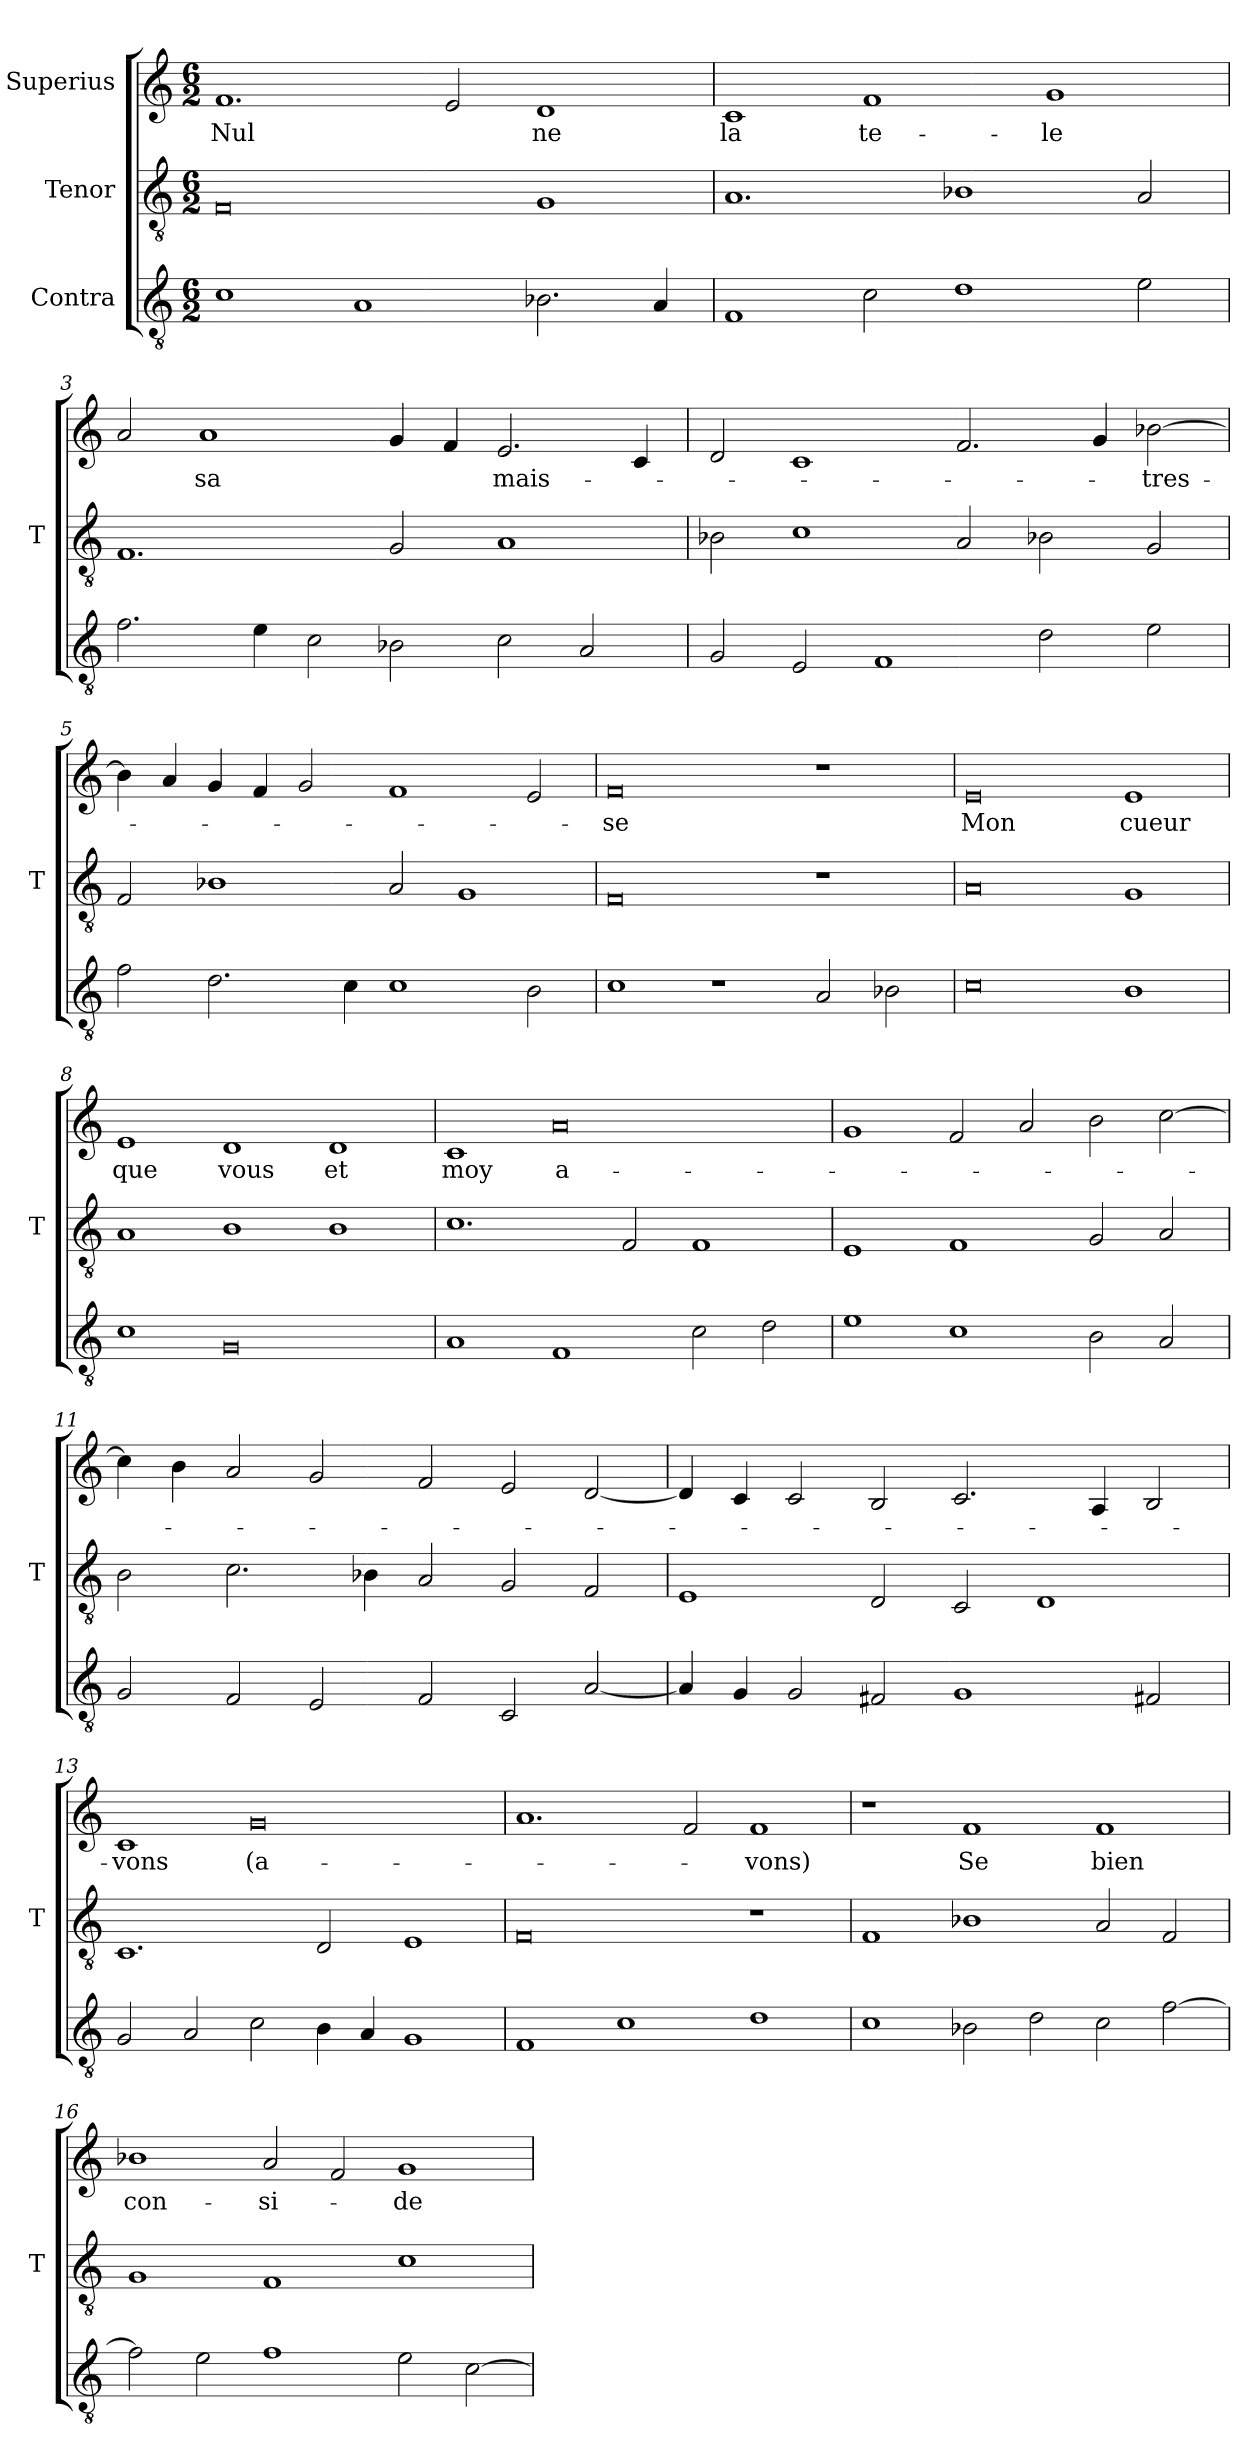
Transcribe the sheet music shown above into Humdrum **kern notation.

**kern	**kern	**kern	**text
*part3	*part2	*part1	*part1
*staff3	*staff2	*staff1	*staff1
*I"Contra	*I"Tenor	*I"Superius	*
*	*I'T	*	*
*clefGv2	*clefGv2	*clefG2	*
*M6/2	*M6/2	*M6/2	*
=1	=1	=1	=1
1c	0F	1.f	-Nul
1A	.	.	.
.	.	2e	.
2.B-X	1G	1d	-ne
4A	.	.	.
=2	=2	=2	=2
1F	1.A	1c	-la
2c	.	1f	te-
1d	1B-X	.	.
.	.	1g	-le
2e	2A	.	.
=3	=3	=3	=3
2.f	1.F	2a	.
.	.	1a	-sa
4e	.	.	.
2c	.	.	.
2B-X	2G	4g	.
.	.	4f	.
2c	1A	2.e	mais-
2A	.	.	.
.	.	4c	.
=4	=4	=4	=4
2G	2B-X	2d	.
2E	1c	1c	.
1F	.	.	.
.	2A	2.f	.
2d	2B-X	.	.
.	.	4g	.
2e	2G	[2b-X	-tres-
=5	=5	=5	=5
2f	2F	4b-]	.
.	.	4a	.
2.d	1B-X	4g	.
.	.	4f	.
.	.	2g	.
4c	.	.	.
1c	2A	1f	.
.	1G	.	.
2B	.	2e	.
=6	=6	=6	=6
1c	0F	0f	-se
1r	.	.	.
2A	1r	1r	.
2B-X	.	.	.
=7	=7	=7	=7
0c	0A	0e	-Mon
1B	1G	1e	-cueur
=8	=8	=8	=8
1c	1A	1e	-que
0G	1B	1d	-vous
.	1B	1d	-et
=9	=9	=9	=9
1A	1.c	1c	-moy
1F	.	0a	a-
.	2F	.	.
2c	1F	.	.
2d	.	.	.
=10	=10	=10	=10
1e	1E	1g	.
1c	1F	2f	.
.	.	2a	.
2B	2G	2b	.
2A	2A	[2cc	.
=11	=11	=11	=11
2G	2B	4cc]	.
.	.	4b	.
2F	2.c	2a	.
2E	.	2g	.
.	4B-X	.	.
2F	2A	2f	.
2C	2G	2e	.
[2A	2F	[2d	.
=12	=12	=12	=12
4A]	1E	4d]	.
4G	.	4c	.
2G	.	2c	.
2F#X	2D	2B	.
1G	2C	2.c	.
.	1D	.	.
.	.	4A	.
2F#X	.	2B	.
=13	=13	=13	=13
2G	1.C	1c	-vons
2A	.	.	.
2c	.	0g	(a-
4B	2D	.	.
4A	.	.	.
1G	1E	.	.
=14	=14	=14	=14
1F	0F	1.a	.
1c	.	.	.
.	.	2f	.
1d	1r	1f	-vons)
=15	=15	=15	=15
1c	1F	1r	.
2B-X	1B-X	1f	-Se
2d	.	.	.
2c	2A	1f	-bien
[2f	2F	.	.
=16	=16	=16	=16
2f]	1G	1b-X	con-
2e	.	.	.
1f	1F	2a	-si-
.	.	2f	.
2e	1c	1g	-de-
[2c	.	.	.
=	=	=	=
*-	*-	*-	*-
